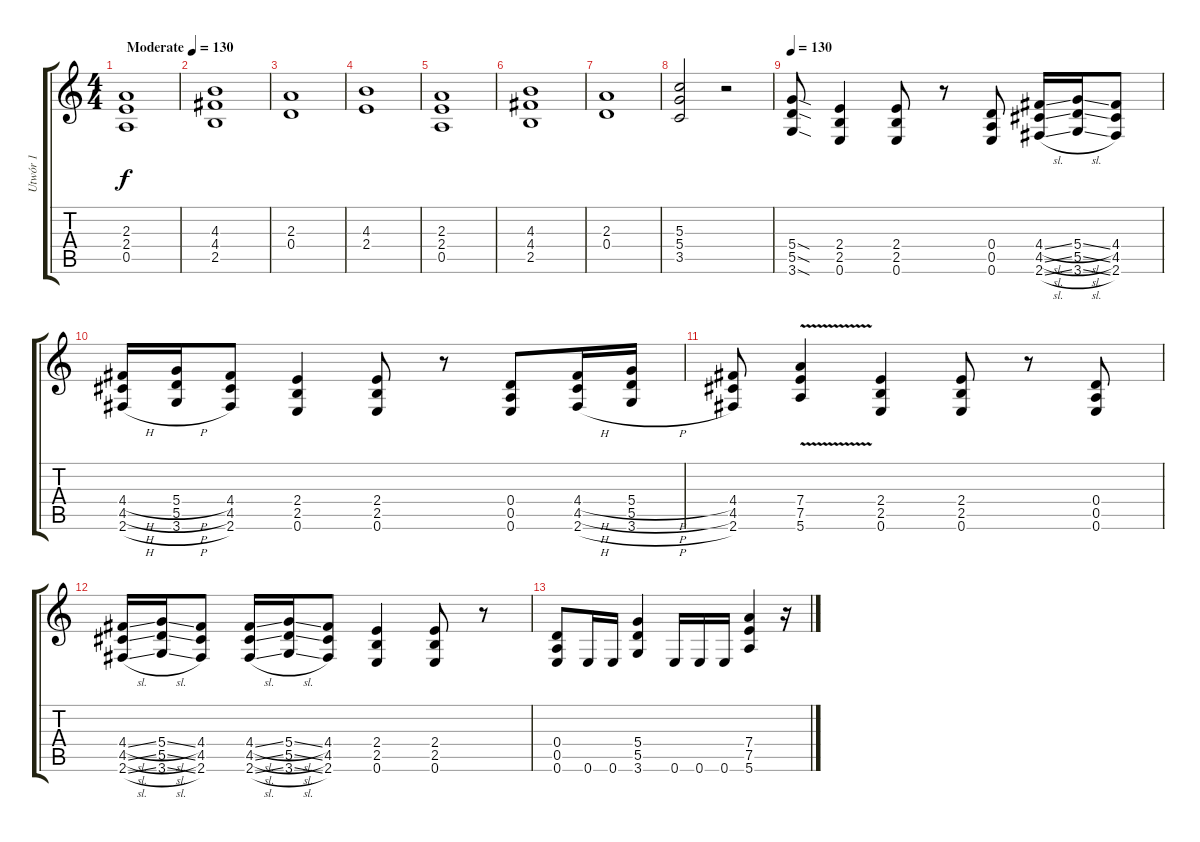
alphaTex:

\track ("Utwór 1" "Utwór 1") {instrument distortionguitar}
\staff {score tabs}
\tuning (E4 B3 G3 D3 A2 E2) {hide}
\ts (4 4)
\tempo (130 "Moderate")
\tempo 120
\tempo (130 "Moderate")
\clef g2
\ks c
(2.3 2.4 0.5).1{dy f instrument distortionguitar} |
(4.3 4.4 2.5).1 |
(2.3 0.4).1 |
(4.3 2.4).1 |
(2.3 2.4 0.5).1 |
(4.3 4.4 2.5).1 |
(2.3 0.4).1 |
(5.3 5.4 3.5).2 r.2 |
\tempo 130
(5.4{sod} 5.5{sod} 3.6{sod}).8 (2.4 2.5 0.6).4 (2.4 2.5 0.6).8 r.8 (0.4 0.5 0.6).8 (4.4{sl} 4.5{sl} 2.6{sl}).16 (5.4{sl} 5.5{sl} 3.6{sl}).16 (4.4 4.5 2.6).8 |
(4.4{h} 4.5{h} 2.6{h}).16 (5.4{h} 5.5{h} 3.6{h}).16 (4.4 4.5 2.6).8 (2.4 2.5 0.6).4 (2.4 2.5 0.6).8 r.8 (0.4 0.5 0.6).8 (4.4{h} 4.5{h} 2.6{h}).16 (5.4{h} 5.5{h} 3.6{h}).16 |
(4.4 4.5 2.6).8 (7.4 7.5{v} 5.6).4 (2.4 2.5 0.6).4 (2.4 2.5 0.6).8 r.8 (0.4 0.5 0.6).8 |
(4.4{sl} 4.5{sl} 2.6{sl}).16 (5.4{sl} 5.5{sl} 3.6{sl}).16 (4.4 4.5 2.6).8 (4.4{sl} 4.5{sl} 2.6{sl}).16 (5.4{sl} 5.5{sl} 3.6{sl}).16 (4.4 4.5 2.6).8 (2.4 2.5 0.6).4 (2.4 2.5 0.6).8 r.8 |
(0.4 0.5 0.6).8 0.6.16 0.6.16 (5.4 5.5 3.6).4 0.6.16 0.6.16 0.6.16 (7.4 7.5 5.6).4 r.16
